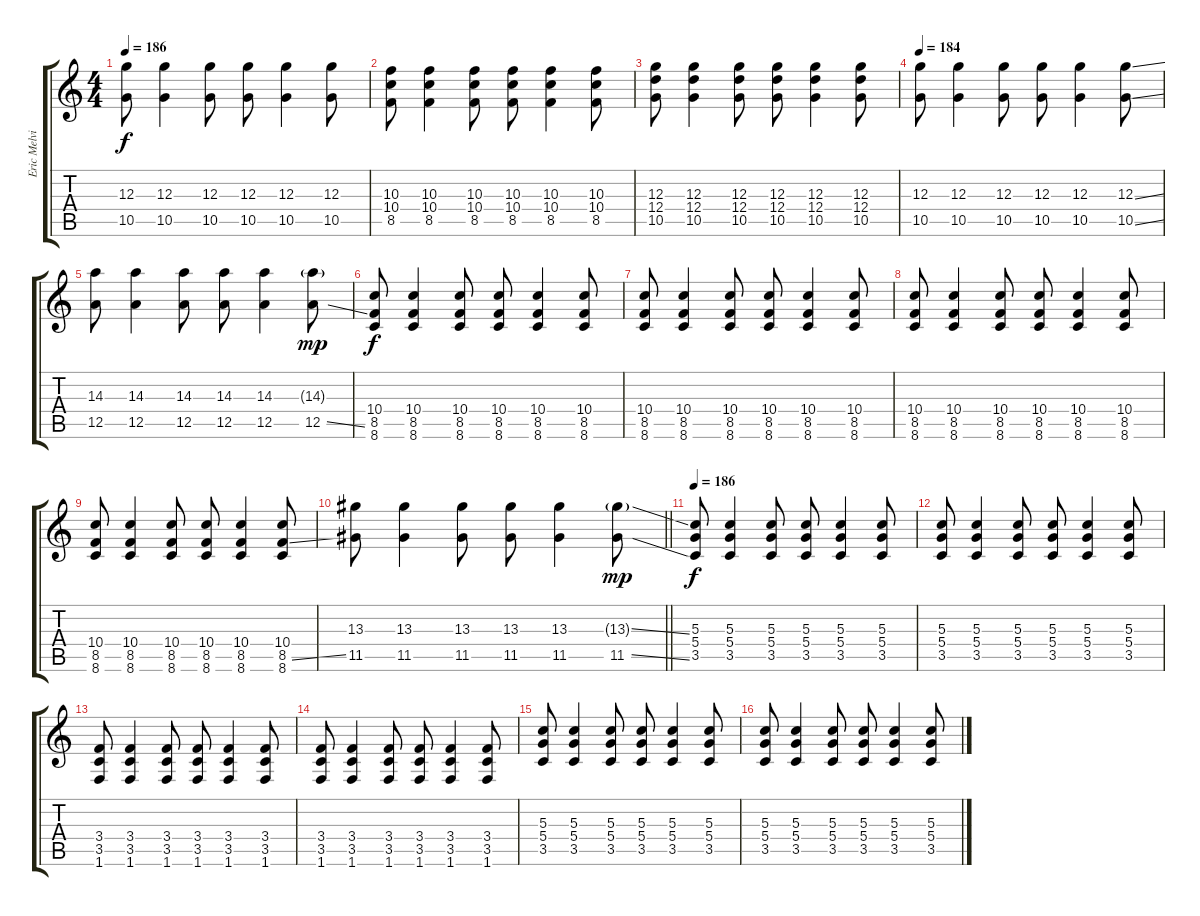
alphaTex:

\track ("Eric Melvin" "Eric Melvi") {instrument distortionguitar}
\staff {score tabs}
\tuning (E4 B3 G3 D3 A2 E2) {hide}
\ts (4 4)
\tempo 186
\clef g2
\ks c
(12.3 10.5).8{dy f} (12.3 10.5).4 (12.3 10.5).8 (12.3 10.5).8 (12.3 10.5).4 (12.3 10.5).8 |
(10.3 10.4 8.5).8 (10.3 10.4 8.5).4 (10.3 10.4 8.5).8 (10.3 10.4 8.5).8 (10.3 10.4 8.5).4 (10.3 10.4 8.5).8 |
(12.3 12.4 10.5).8 (12.3 12.4 10.5).4 (12.3 12.4 10.5).8 (12.3 12.4 10.5).8 (12.3 12.4 10.5).4 (12.3 12.4 10.5).8 |
\tempo 184
(12.3 10.5).8 (12.3 10.5).4 (12.3 10.5).8 (12.3 10.5).8 (12.3 10.5).4 (12.3{ss} 10.5{ss}).8 |
(14.3 12.5).8 (14.3 12.5).4 (14.3 12.5).8 (14.3 12.5).8 (14.3 12.5).4 (14.3{g} 12.5{ss}).8{dy mp} |
(10.4 8.5 8.6).8{dy f} (10.4 8.5 8.6).4 (10.4 8.5 8.6).8 (10.4 8.5 8.6).8 (10.4 8.5 8.6).4 (10.4 8.5 8.6).8 |
(10.4 8.5 8.6).8 (10.4 8.5 8.6).4 (10.4 8.5 8.6).8 (10.4 8.5 8.6).8 (10.4 8.5 8.6).4 (10.4 8.5 8.6).8 |
(10.4 8.5 8.6).8 (10.4 8.5 8.6).4 (10.4 8.5 8.6).8 (10.4 8.5 8.6).8 (10.4 8.5 8.6).4 (10.4 8.5 8.6).8 |
(10.4 8.5 8.6).8 (10.4 8.5 8.6).4 (10.4 8.5 8.6).8 (10.4 8.5 8.6).8 (10.4 8.5 8.6).4 (10.4 8.5{ss} 8.6).8 |
\barLineRight lightlight
(13.3 11.5).8 (13.3 11.5).4 (13.3 11.5).8 (13.3 11.5).8 (13.3 11.5).4 (13.3{ss g} 11.5{ss}).8{dy mp} |
\section ("" "")
\tempo 186
(5.3 5.4 3.5).8{dy f} (5.3 5.4 3.5).4 (5.3 5.4 3.5).8 (5.3 5.4 3.5).8 (5.3 5.4 3.5).4 (5.3 5.4 3.5).8 |
(5.3 5.4 3.5).8 (5.3 5.4 3.5).4 (5.3 5.4 3.5).8 (5.3 5.4 3.5).8 (5.3 5.4 3.5).4 (5.3 5.4 3.5).8 |
(3.4 3.5 1.6).8 (3.4 3.5 1.6).4 (3.4 3.5 1.6).8 (3.4 3.5 1.6).8 (3.4 3.5 1.6).4 (3.4 3.5 1.6).8 |
(3.4 3.5 1.6).8 (3.4 3.5 1.6).4 (3.4 3.5 1.6).8 (3.4 3.5 1.6).8 (3.4 3.5 1.6).4 (3.4 3.5 1.6).8 |
(5.3 5.4 3.5).8 (5.3 5.4 3.5).4 (5.3 5.4 3.5).8 (5.3 5.4 3.5).8 (5.3 5.4 3.5).4 (5.3 5.4 3.5).8 |
(5.3 5.4 3.5).8 (5.3 5.4 3.5).4 (5.3 5.4 3.5).8 (5.3 5.4 3.5).8 (5.3 5.4 3.5).4 (5.3 5.4 3.5).8
